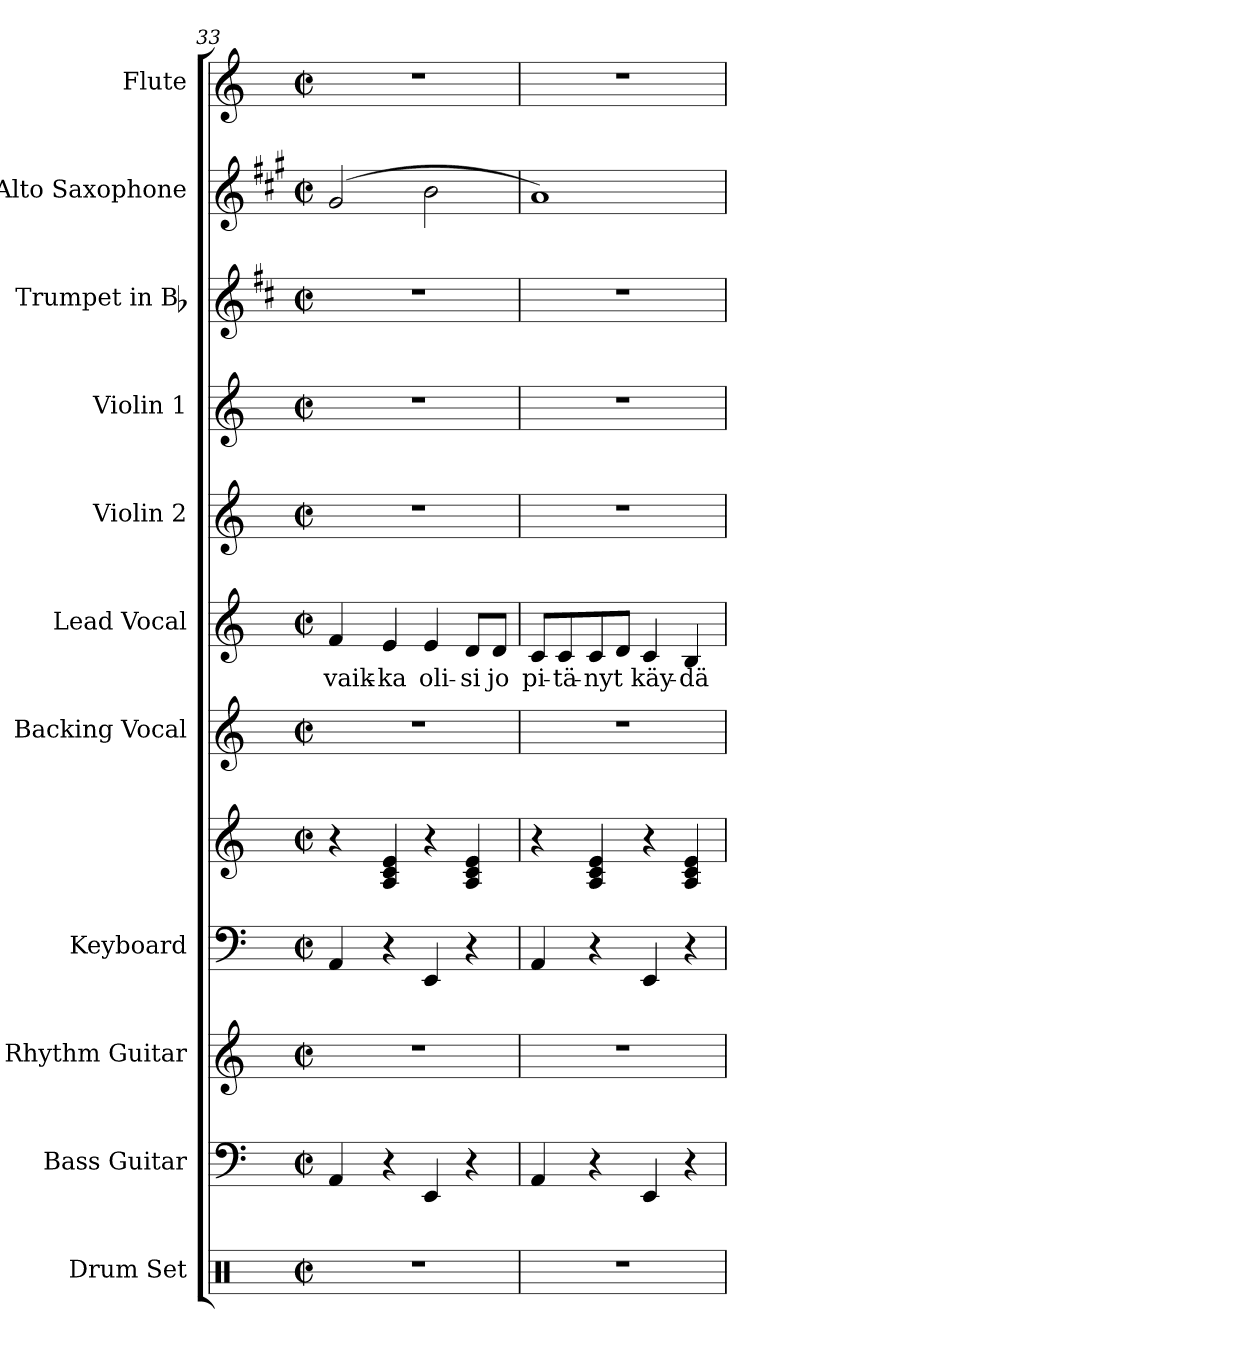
**kern	**kern	**kern	**kern	**kern	**kern	**kern	**text	**kern	**kern	**kern	**kern	**kern
*part11	*part10	*part9	*part8	*part8	*part7	*part6	*part6	*part5	*part4	*part3	*part2	*part1
*staff12	*staff11	*staff10	*staff9	*staff8	*staff7	*staff6	*staff6	*staff5	*staff4	*staff3	*staff2	*staff1
*I"Drum Set	*I"Bass Guitar	*I"Rhythm Guitar	*I"Keyboard	*	*I"Backing Vocal	*I"Lead Vocal	*	*I"Violin 2	*I"Violin 1	*I"Trumpet in Bb	*I"Alto Saxophone	*I"Flute
*I'Dr.	*I'Bass	*I'Rhy.	*I'Kbd.	*	*	*	*	*I'Vln. 2	*I'Vln. 1	*I'Tpt.	*I'Alto Sax.	*I'Fl.
*clefX	*clefF4	*clefG2	*clefF4	*clefG2	*clefG2	*clefG2	*	*clefG2	*clefG2	*clefG2	*clefG2	*clefG2
*	*ITrd7c12	*ITrd7c12	*	*	*	*	*	*	*	*ITrd1c2	*ITrd5c9	*
*k[]	*k[]	*k[]	*k[]	*k[]	*k[]	*k[]	*	*k[]	*k[]	*k[]	*k[]	*k[]
*C:	*C:	*C:	*C:	*C:	*C:	*C:	*	*C:	*C:	*C:	*C:	*C:
*M2/2	*M2/2	*M2/2	*M2/2	*M2/2	*M2/2	*M2/2	*	*M2/2	*M2/2	*M2/2	*M2/2	*M2/2
*met(c|)	*met(c|)	*met(c|)	*met(c|)	*met(c|)	*met(c|)	*met(c|)	*	*met(c|)	*met(c|)	*met(c|)	*met(c|)	*met(c|)
=33	=33	=33	=33	=33	=33	=33	=33	=33	=33	=33	=33	=33
!	!	!	!	!	!	!	!LO:LY:b:color=#000000	!	!	!	!	!
1r	4AAAi/	1r	4AAi/	4r	1r	4fi/	vaik-	1r	1r	1r	(2Bi/	1r
!	!	!	!	!	!	!	!LO:LY:b:color=#000000	!	!	!	!	!
.	4r	.	4r	4Ai/ 4ci 4ei	.	4ei/	-ka	.	.	.	.	.
!	!	!	!	!	!	!	!LO:LY:b:color=#000000	!	!	!	!	!
.	4EEEi/	.	4EEi/	4r	.	4ei/	oli-	.	.	.	2di\	.
!	!	!	!	!	!	!	!LO:LY:b:color=#000000	!	!	!	!	!
.	4r	.	4r	4Ai/ 4ci 4ei	.	8di/L	-si	.	.	.	.	.
!	!	!	!	!	!	!	!LO:LY:b:color=#000000	!	!	!	!	!
.	.	.	.	.	.	8di/J	jo	.	.	.	.	.
=34	=34	=34	=34	=34	=34	=34	=34	=34	=34	=34	=34	=34
!	!	!	!	!	!	!	!LO:LY:b:color=#000000	!	!	!	!	!
1r	4AAAi/	1r	4AAi/	4r	1r	8ci/L	pi-	1r	1r	1r	1ci)	1r
!	!	!	!	!	!	!	!LO:LY:b:color=#000000	!	!	!	!	!
.	.	.	.	.	.	8ci/	-tä-	.	.	.	.	.
!	!	!	!	!	!	!	!LO:LY:b:color=#000000	!	!	!	!	!
.	4r	.	4r	4Ai/ 4ci 4ei	.	8ci/	-nyt	.	.	.	.	.
.	.	.	.	.	.	8di/J	.	.	.	.	.	.
!	!	!	!	!	!	!	!LO:LY:b:color=#000000	!	!	!	!	!
.	4EEEi/	.	4EEi/	4r	.	4ci/	käy-	.	.	.	.	.
!	!	!	!	!	!	!	!LO:LY:b:color=#000000	!	!	!	!	!
.	4r	.	4r	4Ai/ 4ci 4ei	.	4Bi/	-dä	.	.	.	.	.
=	=	=	=	=	=	=	=	=	=	=	=	=
*-	*-	*-	*-	*-	*-	*-	*-	*-	*-	*-	*-	*-
